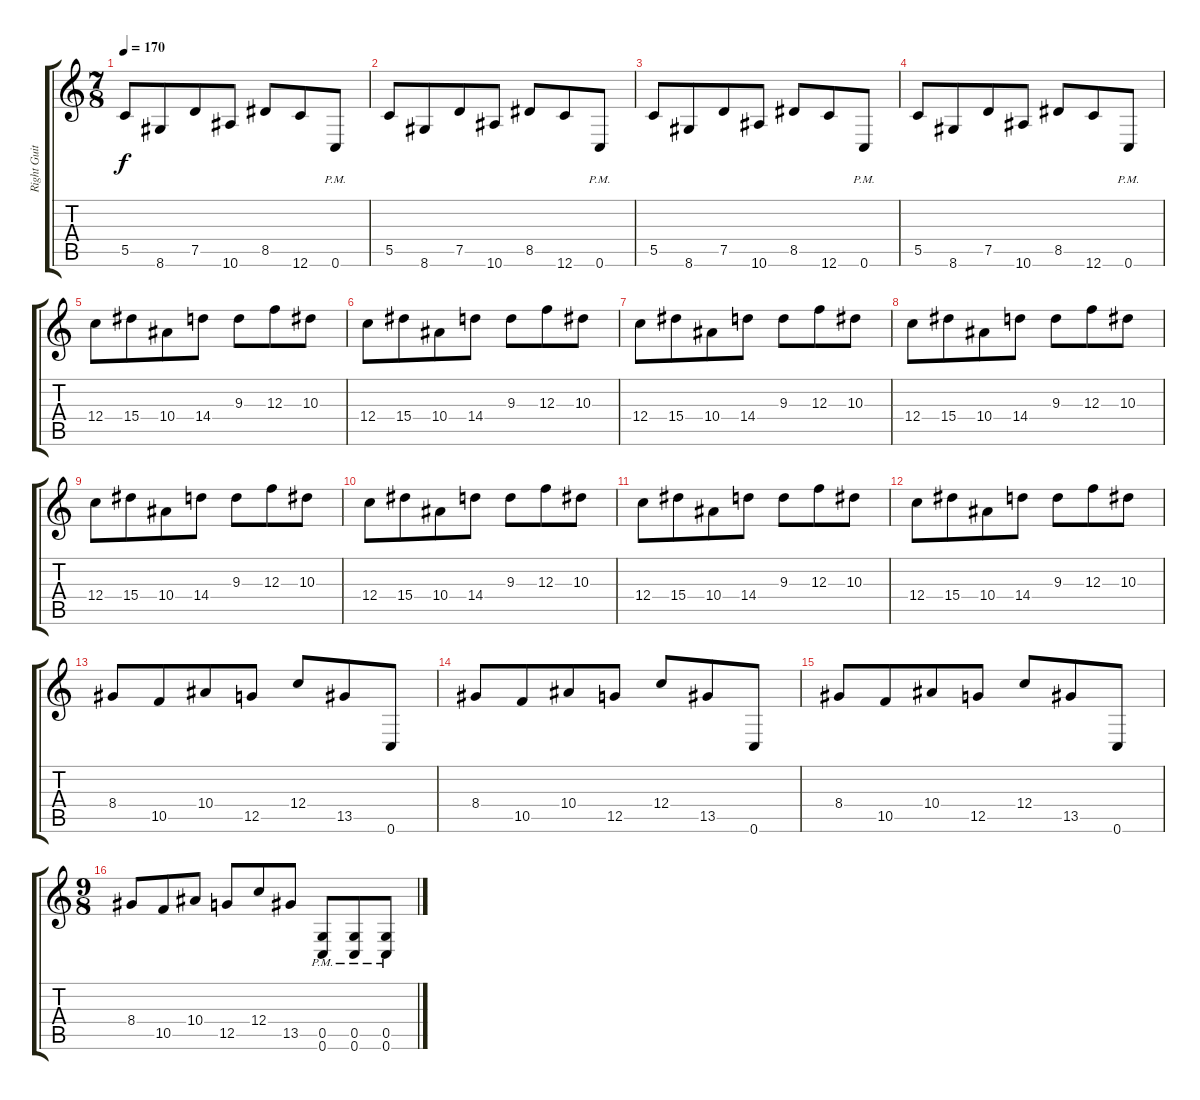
\track ("Right Guitar" "Right Guit") {instrument distortionguitar}
\staff {score tabs}
\tuning (D4 A3 F3 C3 G2 C2) {hide}
\ts (7 8)
\tempo 170
\clef g2
\ks c
5.5.8{dy f} 8.6.8 7.5.8 10.6.8 8.5.8 12.6.8 0.6{pm}.8 |
5.5.8 8.6.8 7.5.8 10.6.8 8.5.8 12.6.8 0.6{pm}.8 |
5.5.8 8.6.8 7.5.8 10.6.8 8.5.8 12.6.8 0.6{pm}.8 |
5.5.8 8.6.8 7.5.8 10.6.8 8.5.8 12.6.8 0.6{pm}.8 |
12.4.8 15.4.8 10.4.8 14.4.8 9.3.8 12.3.8 10.3.8 |
12.4.8 15.4.8 10.4.8 14.4.8 9.3.8 12.3.8 10.3.8 |
12.4.8 15.4.8 10.4.8 14.4.8 9.3.8 12.3.8 10.3.8 |
12.4.8 15.4.8 10.4.8 14.4.8 9.3.8 12.3.8 10.3.8 |
12.4.8 15.4.8 10.4.8 14.4.8 9.3.8 12.3.8 10.3.8 |
12.4.8 15.4.8 10.4.8 14.4.8 9.3.8 12.3.8 10.3.8 |
12.4.8 15.4.8 10.4.8 14.4.8 9.3.8 12.3.8 10.3.8 |
12.4.8 15.4.8 10.4.8 14.4.8 9.3.8 12.3.8 10.3.8 |
8.4.8 10.5.8 10.4.8 12.5.8 12.4.8 13.5.8 0.6.8 |
8.4.8 10.5.8 10.4.8 12.5.8 12.4.8 13.5.8 0.6.8 |
8.4.8 10.5.8 10.4.8 12.5.8 12.4.8 13.5.8 0.6.8 |
\ts (9 8)
8.4.8 10.5.8 10.4.8 12.5.8 12.4.8 13.5.8 (0.5{pm} 0.6{pm}).8 (0.5{pm} 0.6{pm}).8 (0.5{pm} 0.6{pm}).8
